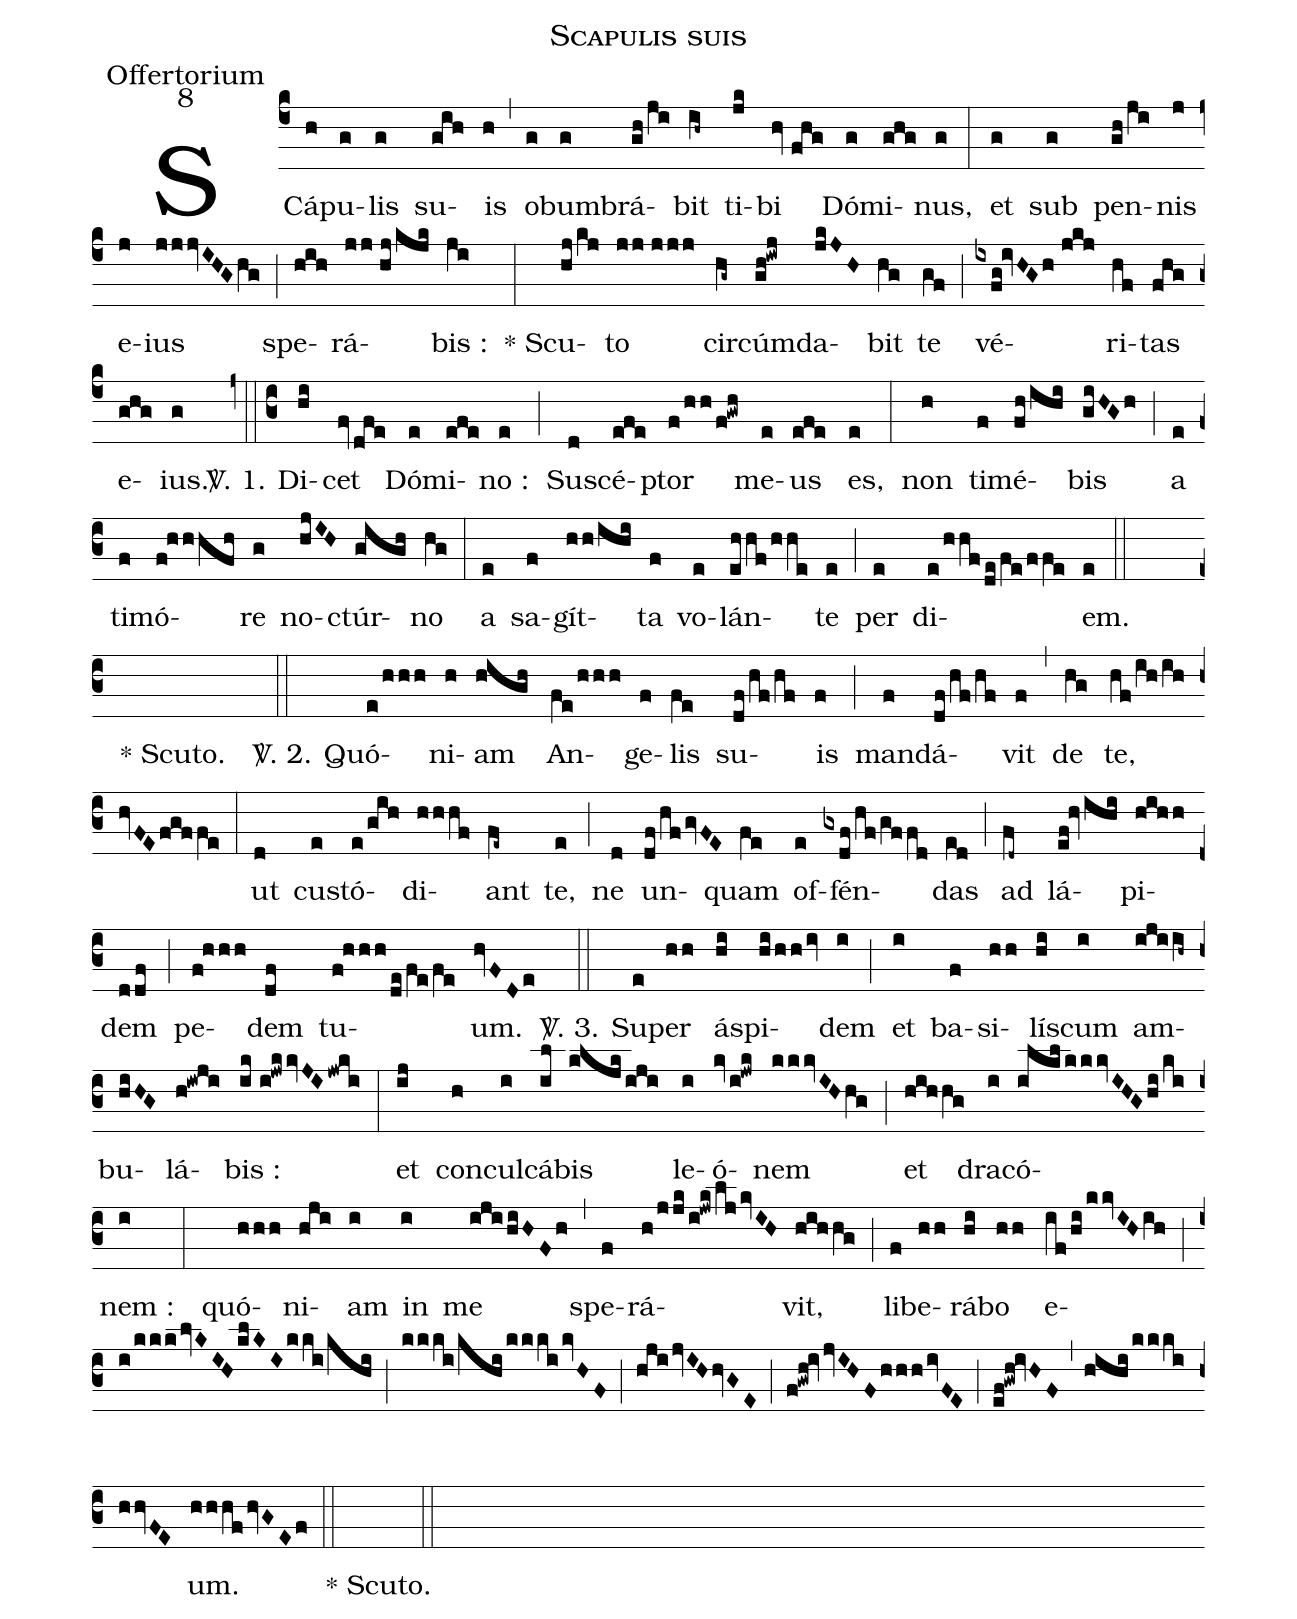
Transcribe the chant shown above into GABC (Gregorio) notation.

name:Scapulis suis;
office-part:Offertorium;
mode:8;
%%
(c4) SCá(h)pu(g)lis(g) su(gih)is(h) (,) ob(g)um(g)brá(gh/ji)bit(ih~) ti(jk)bi(hv//fhg) Dó(g)mi(ghg)nus,(g) (:) et(g) sub(g) pen(gh/ji)nis(j) e(j)ius(jjjvIHGhg) (;) spe(hih)rá(jj//hj/kjk)bis :(ji) (:) * Scu(hj/kj)to(jj//jjj) cir(hg~)cúm(gh!iwj)da(jkJH)bit(hg) te(gf) (;) vé(ixfg!ivHGh//jkj)ri(hf)tas(fhg) e(ghg)ius.(g) (z0::c3)
<sp>V/</sp>. 1. Di(hi)cet(fv/dfe) Dó(e)mi(efe)no :(e) (;) Sus(d)cé(efe)ptor(f/hh/f!gwh) me(e)us(efe) es,(e) (:) non(h) ti(f)mé(fh/ihi)bis(giHGh) (;) a(e) ti(f)mó(f!hhhfh)re(g) no(hjIH)ctúr(gigh)no(hg) (:) a(e) sa(f)gít(hh/ihi)ta(f) vo(e)lán(ehhf/hhe)te(e) (;) per(e) di(e/hhfde/fe/ffe)em.(e) (::) ()* Scuto.() (::)
<sp>V/</sp>. 2. Quó(e/hhh)ni(h)am(high) An(fe/hhh)ge(f)lis(fe) su(df/hf/hf)is(f) (;) man(f)dá(df/hf/hf)vit(f) (,) de(hg) te,(hf/ih/ihhvFEfgffe) (:) ut(d) cu(e)stó(e/gih)di(hhhf)ant(fe~) te,(e) (;) ne(d) un(df/hfgvFE)quam(fe) of(e)fén(gxdf/hf/gffd)das(ed) (;) ad(fd~) lá(ef!hvihi)pi(hihh)dem(ddf) (;) pe(f!hhh)dem(df) tu(f!hhh/de/fe/fe)um.(hvFDe) (::)
<sp>V/</sp>. 3. Su(e)per(hh) á(hi)spi(hi/hhiv)dem(i) (;) et(i) ba(f)si(hh)lí(hi)scum(i) am(ijiih~)bu(hiHG)lá(h!iwji)bis :(ik//i!jwkkvJI/!jwki) (:) et(ij) con(h)cul(i)cá([oll:1{1]il)bis(kljk[oll:}]/iji) le(i)ó(kvi!jwk)nem(kkkvIHhg) (;) et(hihhg) dra(i)có(ilkl/kkkvIHGhi/ki)nem : (i) (:) quó(hhh)ni(hji)am(i) in(i) me(ijihiHFh) (,) spe(f)rá(h/jjk/i!jwk/ljkvIH)vit,(hihhg) (;) li(f)be(hh)rá(hi)bo(hh) e(if/hi/kkvIHih)(;)(i/kkk[oll:1{1]/lvKIHkl[oll:}]/KIkki/khi)(;)(kkki/khikkkikvHF)(;)(hjijvIHhvGE)(;)(f!gwh!ivjvIHFhhhivFE)(;)(ef!gwh!ivHF)(,)(hihikkkihhvFE)um.(hhhfhvGEf) (::) ()~~~~~* Scuto.() (::)
